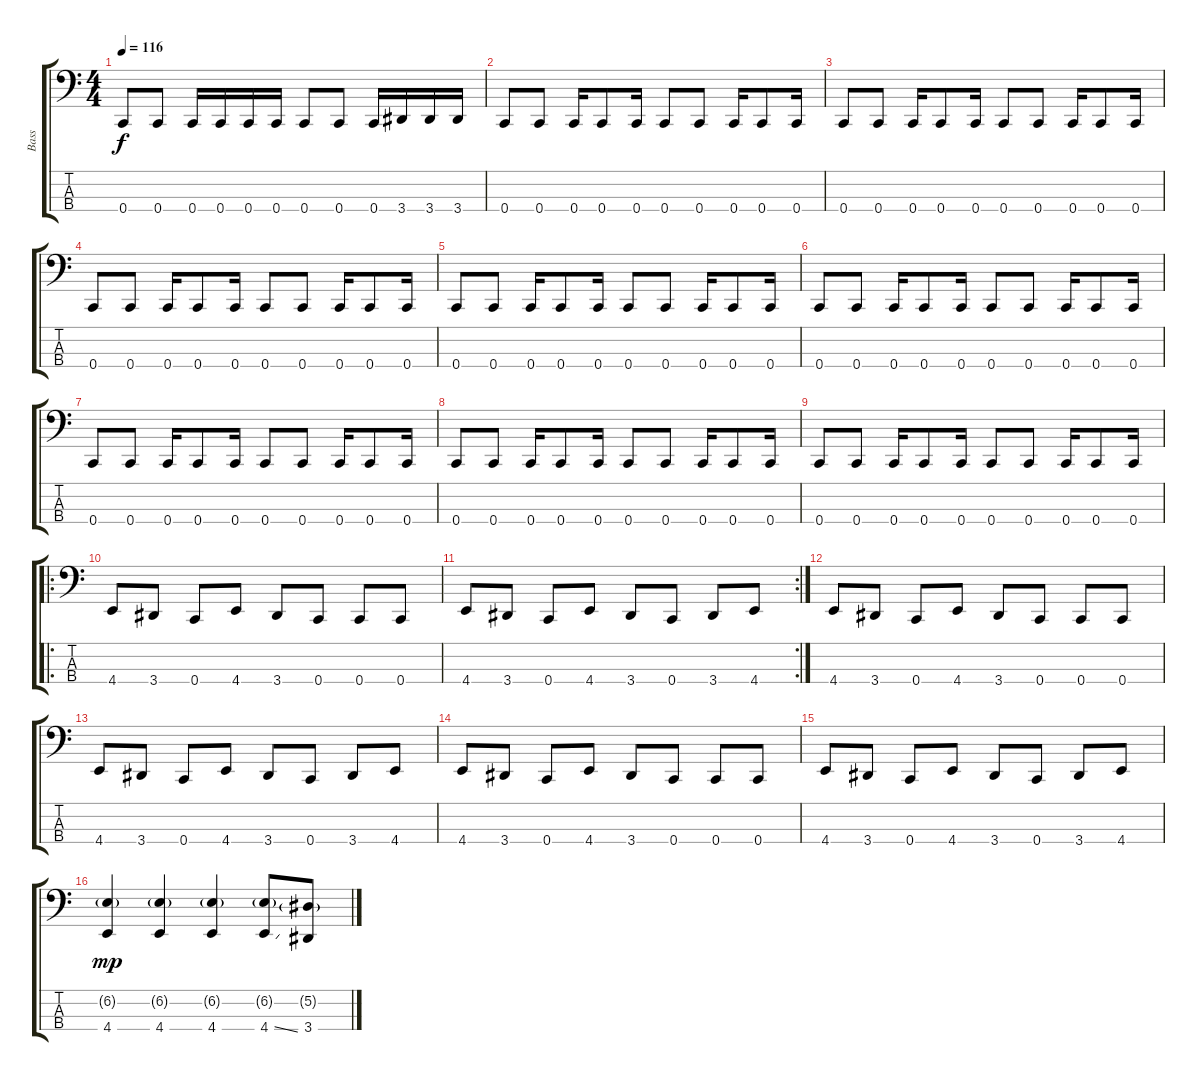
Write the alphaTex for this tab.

\track ("Bass" "Bass") {instrument electricbassfinger}
\staff {score tabs}
\tuning (Eb2 Bb1 F1 C1) {hide}
\ts (4 4)
\tempo 116
\clef f4
\ks c
0.4.8{dy f} 0.4.8 0.4.16 0.4.16 0.4.16 0.4.16 0.4.8 0.4.8 0.4.16 3.4.16 3.4.16 3.4.16 |
0.4.8 0.4.8 0.4.16 0.4.8 0.4.16 0.4.8 0.4.8 0.4.16 0.4.8 0.4.16 |
0.4.8 0.4.8 0.4.16 0.4.8 0.4.16 0.4.8 0.4.8 0.4.16 0.4.8 0.4.16 |
0.4.8 0.4.8 0.4.16 0.4.8 0.4.16 0.4.8 0.4.8 0.4.16 0.4.8 0.4.16 |
0.4.8 0.4.8 0.4.16 0.4.8 0.4.16 0.4.8 0.4.8 0.4.16 0.4.8 0.4.16 |
0.4.8 0.4.8 0.4.16 0.4.8 0.4.16 0.4.8 0.4.8 0.4.16 0.4.8 0.4.16 |
0.4.8 0.4.8 0.4.16 0.4.8 0.4.16 0.4.8 0.4.8 0.4.16 0.4.8 0.4.16 |
0.4.8 0.4.8 0.4.16 0.4.8 0.4.16 0.4.8 0.4.8 0.4.16 0.4.8 0.4.16 |
0.4.8 0.4.8 0.4.16 0.4.8 0.4.16 0.4.8 0.4.8 0.4.16 0.4.8 0.4.16 |
\ro
4.4.8 3.4.8 0.4.8 4.4.8 3.4.8 0.4.8 0.4.8 0.4.8 |
\rc 2
4.4.8 3.4.8 0.4.8 4.4.8 3.4.8 0.4.8 3.4.8 4.4.8 |
4.4.8 3.4.8 0.4.8 4.4.8 3.4.8 0.4.8 0.4.8 0.4.8 |
4.4.8 3.4.8 0.4.8 4.4.8 3.4.8 0.4.8 3.4.8 4.4.8 |
4.4.8 3.4.8 0.4.8 4.4.8 3.4.8 0.4.8 0.4.8 0.4.8 |
4.4.8 3.4.8 0.4.8 4.4.8 3.4.8 0.4.8 3.4.8 4.4.8 |
(6.2{g} 4.4).4{dy mp} (6.2{g} 4.4).4 (6.2{g} 4.4).4 (6.2{g} 4.4{ss}).8 (5.2{g} 3.4).8
